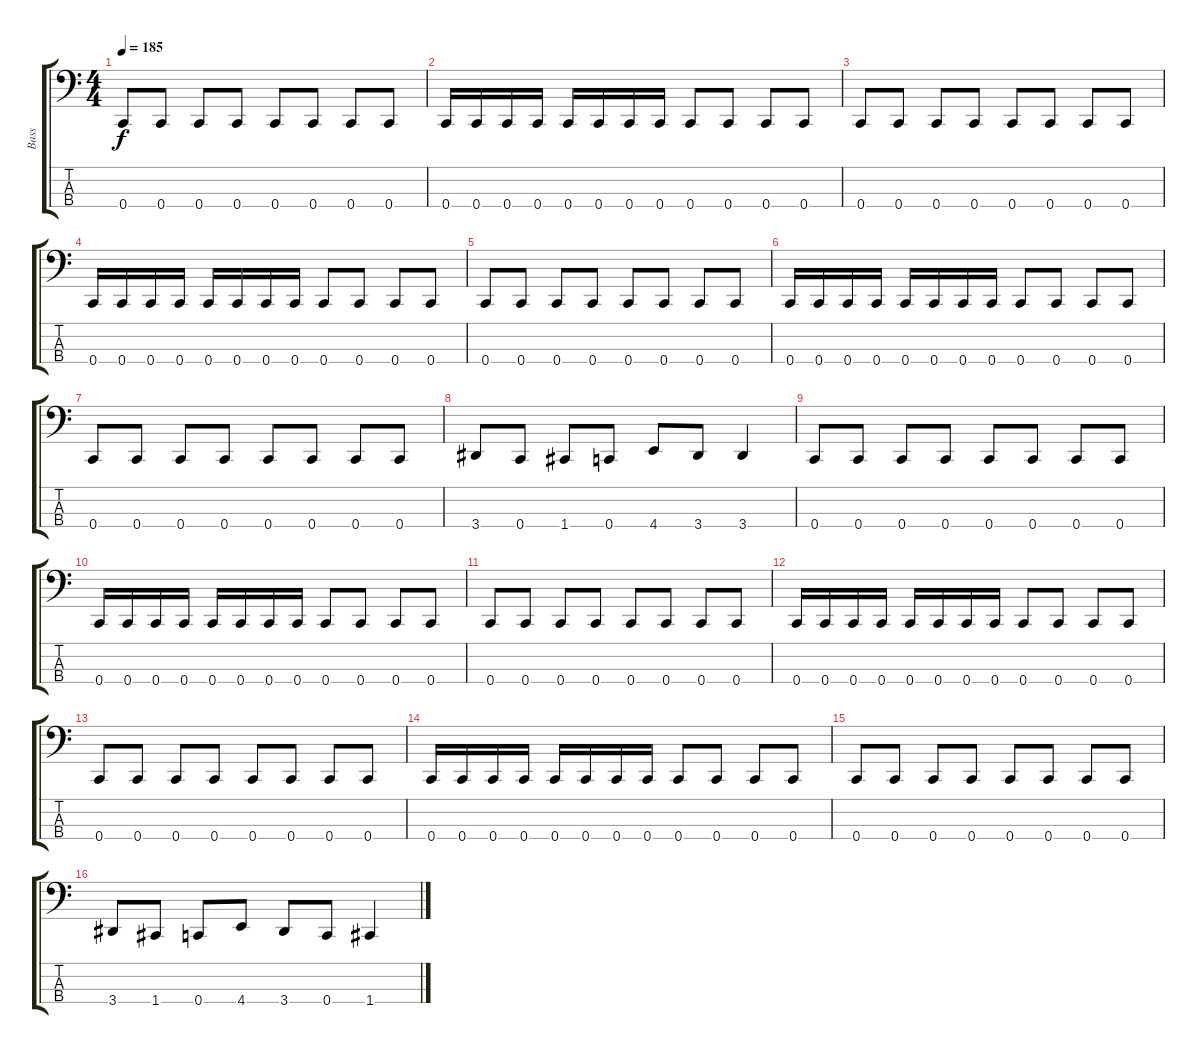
\track ("Bass" "Bass") {instrument electricbasspick}
\staff {score tabs}
\tuning (F2 C2 G1 C1) {hide}
\ts (4 4)
\tempo 185
\clef f4
\ks c
0.4.8{dy f instrument electricbasspick} 0.4.8 0.4.8 0.4.8 0.4.8 0.4.8 0.4.8 0.4.8 |
0.4.16 0.4.16 0.4.16 0.4.16 0.4.16 0.4.16 0.4.16 0.4.16 0.4.8 0.4.8 0.4.8 0.4.8 |
0.4.8 0.4.8 0.4.8 0.4.8 0.4.8 0.4.8 0.4.8 0.4.8 |
0.4.16 0.4.16 0.4.16 0.4.16 0.4.16 0.4.16 0.4.16 0.4.16 0.4.8 0.4.8 0.4.8 0.4.8 |
0.4.8 0.4.8 0.4.8 0.4.8 0.4.8 0.4.8 0.4.8 0.4.8 |
0.4.16 0.4.16 0.4.16 0.4.16 0.4.16 0.4.16 0.4.16 0.4.16 0.4.8 0.4.8 0.4.8 0.4.8 |
0.4.8 0.4.8 0.4.8 0.4.8 0.4.8 0.4.8 0.4.8 0.4.8 |
3.4.8 0.4.8 1.4.8 0.4.8 4.4.8 3.4.8 3.4.4 |
0.4.8 0.4.8 0.4.8 0.4.8 0.4.8 0.4.8 0.4.8 0.4.8 |
0.4.16 0.4.16 0.4.16 0.4.16 0.4.16 0.4.16 0.4.16 0.4.16 0.4.8 0.4.8 0.4.8 0.4.8 |
0.4.8 0.4.8 0.4.8 0.4.8 0.4.8 0.4.8 0.4.8 0.4.8 |
0.4.16 0.4.16 0.4.16 0.4.16 0.4.16 0.4.16 0.4.16 0.4.16 0.4.8 0.4.8 0.4.8 0.4.8 |
0.4.8 0.4.8 0.4.8 0.4.8 0.4.8 0.4.8 0.4.8 0.4.8 |
0.4.16 0.4.16 0.4.16 0.4.16 0.4.16 0.4.16 0.4.16 0.4.16 0.4.8 0.4.8 0.4.8 0.4.8 |
0.4.8 0.4.8 0.4.8 0.4.8 0.4.8 0.4.8 0.4.8 0.4.8 |
3.4.8 1.4.8 0.4.8 4.4.8 3.4.8 0.4.8 1.4.4
